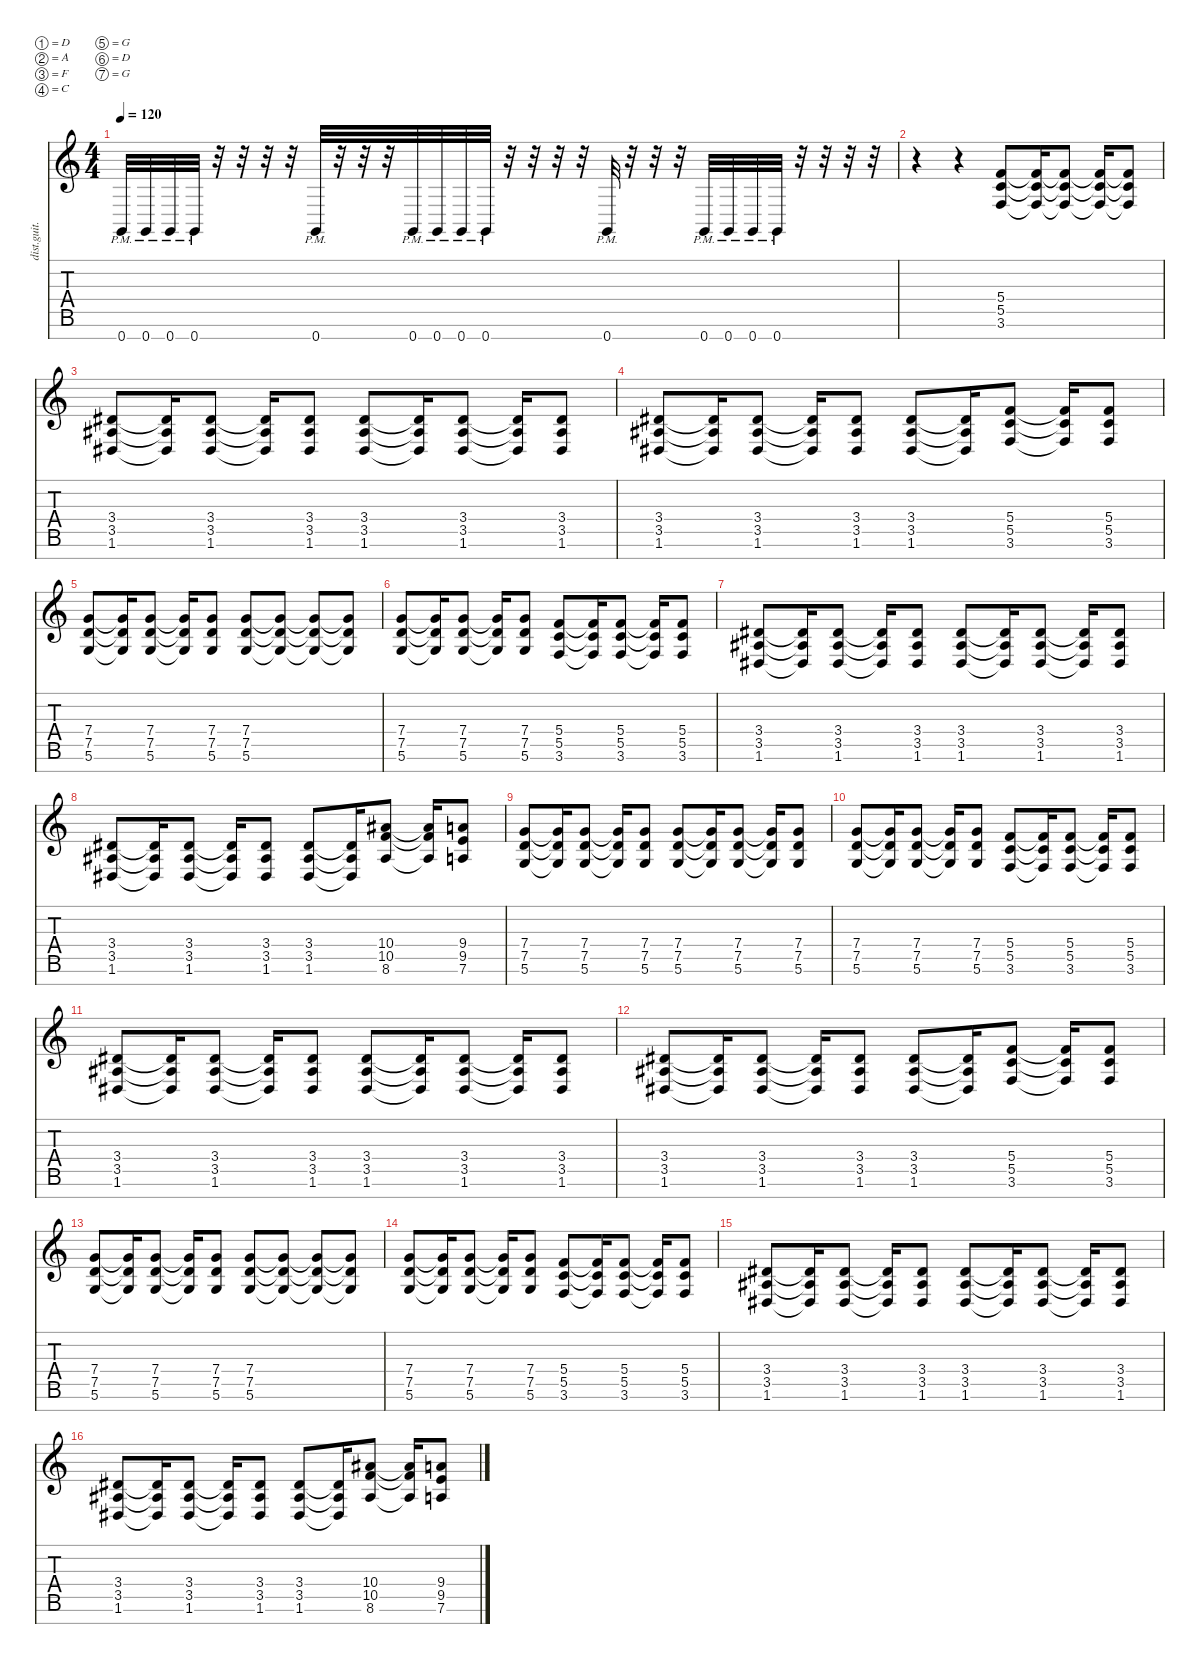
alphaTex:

\defaultSystemsLayout 4
\hideDynamics
\bracketExtendMode nobrackets
\otherSystemsTrackNameOrientation horizontal
\track ("riff r" "dist.guit.") {instrument distortionguitar}
\staff {score tabs}
\tuning (D4 A3 F3 C3 G2 D2 G1)
\ts (4 4)
\tempo 120
\clef g2
\ks c
0.7{pm}.32{dy mf beam Up} 0.7{pm}.32{beam Up} 0.7{pm}.32{beam Up} 0.7{pm}.32{beam Up} r.32{beam Up} r.32{beam Up} r.32{beam Up} r.32{beam Up} 0.7{pm}.32{beam Up} r.32{beam Up} r.32{beam Up} r.32{beam Up} 0.7{pm}.32{beam Up} 0.7{pm}.32{beam Up} 0.7{pm}.32{beam Up} 0.7{pm}.32{beam Up} r.32{beam Up} r.32{beam Up} r.32{beam Up} r.32{beam Up} 0.7{pm}.32{beam Up} r.32{beam Up} r.32{beam Up} r.32{beam Up} 0.7{pm}.32{beam Up} 0.7{pm}.32{beam Up} 0.7{pm}.32{beam Up} 0.7{pm}.32{beam Up} r.32{beam Up} r.32{beam Up} r.32{beam Up} r.32{beam Up} |
r.4{beam Down} r.4{beam Down} (3.6 5.5 5.4).8{beam Up} (3.6{t} 5.5{t} 5.4{t}).16{beam Up} (3.6{t} 5.5{t} 5.4{t}).8{beam Up} (3.6{t} 5.5{t} 5.4{t}).16{beam Up} (3.6{t} 5.5{t} 5.4{t}).8{beam Up} |
(1.6{acc #} 3.5{acc #} 3.4{acc #}).8{beam Up} (1.6{t acc #} 3.5{t acc #} 3.4{t acc #}).16{beam Up} (1.6{acc #} 3.5{acc #} 3.4{acc #}).8{beam Up} (1.6{t acc #} 3.5{t acc #} 3.4{t acc #}).16{beam Up} (1.6{acc #} 3.5{acc #} 3.4{acc #}).8{beam Up} (1.6{acc #} 3.5{acc #} 3.4{acc #}).8{beam Up} (1.6{t acc #} 3.5{t acc #} 3.4{t acc #}).16{beam Up} (1.6{acc #} 3.5{acc #} 3.4{acc #}).8{beam Up} (1.6{t acc #} 3.5{t acc #} 3.4{t acc #}).16{beam Up} (1.6{acc #} 3.5{acc #} 3.4{acc #}).8{beam Up} |
(1.6{acc #} 3.5{acc #} 3.4{acc #}).8{beam Up} (1.6{t acc #} 3.5{t acc #} 3.4{t acc #}).16{beam Up} (1.6{acc #} 3.5{acc #} 3.4{acc #}).8{beam Up} (1.6{t acc #} 3.5{t acc #} 3.4{t acc #}).16{beam Up} (1.6{acc #} 3.5{acc #} 3.4{acc #}).8{beam Up} (1.6{acc #} 3.5{acc #} 3.4{acc #}).8{beam Up} (1.6{t acc #} 3.5{t acc #} 3.4{t acc #}).16{beam Up} (3.6 5.5 5.4).8{beam Up} (3.6{t} 5.5{t} 5.4{t}).16{beam Up} (3.6 5.5 5.4).8{beam Up} |
(5.6 7.5 7.4).8{beam Up} (5.6{t} 7.5{t} 7.4{t}).16{beam Up} (5.6 7.5 7.4).8{beam Up} (5.6{t} 7.5{t} 7.4{t}).16{beam Up} (5.6 7.5 7.4).8{beam Up} (5.6 7.5 7.4).8{beam Up} (5.6{t} 7.5{t} 7.4{t}).8{beam Up} (5.6{t} 7.5{t} 7.4{t}).8{beam Up} (5.6{t} 7.5{t} 7.4{t}).8{beam Up} |
(5.6 7.5 7.4).8{beam Up} (5.6{t} 7.5{t} 7.4{t}).16{beam Up} (5.6 7.5 7.4).8{beam Up} (5.6{t} 7.5{t} 7.4{t}).16{beam Up} (5.6 7.5 7.4).8{beam Up} (3.6 5.5 5.4).8{beam Up} (3.6{t} 5.5{t} 5.4{t}).16{beam Up} (3.6 5.5 5.4).8{beam Up} (3.6{t} 5.5{t} 5.4{t}).16{beam Up} (3.6 5.5 5.4).8{beam Up} |
(1.6{acc #} 3.5{acc #} 3.4{acc #}).8{beam Up} (1.6{t acc #} 3.5{t acc #} 3.4{t acc #}).16{beam Up} (1.6{acc #} 3.5{acc #} 3.4{acc #}).8{beam Up} (1.6{t acc #} 3.5{t acc #} 3.4{t acc #}).16{beam Up} (1.6{acc #} 3.5{acc #} 3.4{acc #}).8{beam Up} (1.6{acc #} 3.5{acc #} 3.4{acc #}).8{beam Up} (1.6{t acc #} 3.5{t acc #} 3.4{t acc #}).16{beam Up} (1.6{acc #} 3.5{acc #} 3.4{acc #}).8{beam Up} (1.6{t acc #} 3.5{t acc #} 3.4{t acc #}).16{beam Up} (1.6{acc #} 3.5{acc #} 3.4{acc #}).8{beam Up} |
(1.6{acc #} 3.5{acc #} 3.4{acc #}).8{beam Up} (1.6{t acc #} 3.5{t acc #} 3.4{t acc #}).16{beam Up} (1.6{acc #} 3.5{acc #} 3.4{acc #}).8{beam Up} (1.6{t acc #} 3.5{t acc #} 3.4{t acc #}).16{beam Up} (1.6{acc #} 3.5{acc #} 3.4{acc #}).8{beam Up} (1.6{acc #} 3.5{acc #} 3.4{acc #}).8{beam Up} (1.6{t acc #} 3.5{t acc #} 3.4{t acc #}).16{beam Up} (8.6{acc #} 10.5 10.4{acc #}).8{beam Up} (8.6{t acc #} 10.5{t} 10.4{t acc #}).16{beam Up} (7.6 9.5 9.4).8{beam Up} |
(5.6 7.5 7.4).8{beam Up} (5.6{t} 7.5{t} 7.4{t}).16{beam Up} (5.6 7.5 7.4).8{beam Up} (5.6{t} 7.5{t} 7.4{t}).16{beam Up} (5.6 7.5 7.4).8{beam Up} (5.6 7.5 7.4).8{beam Up} (5.6{t} 7.5{t} 7.4{t}).16{beam Up} (5.6 7.5 7.4).8{beam Up} (5.6{t} 7.5{t} 7.4{t}).16{beam Up} (5.6 7.5 7.4).8{beam Up} |
(5.6 7.5 7.4).8{beam Up} (5.6{t} 7.5{t} 7.4{t}).16{beam Up} (5.6 7.5 7.4).8{beam Up} (5.6{t} 7.5{t} 7.4{t}).16{beam Up} (5.6 7.5 7.4).8{beam Up} (3.6 5.5 5.4).8{beam Up} (3.6{t} 5.5{t} 5.4{t}).16{beam Up} (3.6 5.5 5.4).8{beam Up} (3.6{t} 5.5{t} 5.4{t}).16{beam Up} (3.6 5.5 5.4).8{beam Up} |
(1.6{acc #} 3.5{acc #} 3.4{acc #}).8{beam Up} (1.6{t acc #} 3.5{t acc #} 3.4{t acc #}).16{beam Up} (1.6{acc #} 3.5{acc #} 3.4{acc #}).8{beam Up} (1.6{t acc #} 3.5{t acc #} 3.4{t acc #}).16{beam Up} (1.6{acc #} 3.5{acc #} 3.4{acc #}).8{beam Up} (1.6{acc #} 3.5{acc #} 3.4{acc #}).8{beam Up} (1.6{t acc #} 3.5{t acc #} 3.4{t acc #}).16{beam Up} (1.6{acc #} 3.5{acc #} 3.4{acc #}).8{beam Up} (1.6{t acc #} 3.5{t acc #} 3.4{t acc #}).16{beam Up} (1.6{acc #} 3.5{acc #} 3.4{acc #}).8{beam Up} |
(1.6{acc #} 3.5{acc #} 3.4{acc #}).8{beam Up} (1.6{t acc #} 3.5{t acc #} 3.4{t acc #}).16{beam Up} (1.6{acc #} 3.5{acc #} 3.4{acc #}).8{beam Up} (1.6{t acc #} 3.5{t acc #} 3.4{t acc #}).16{beam Up} (1.6{acc #} 3.5{acc #} 3.4{acc #}).8{beam Up} (1.6{acc #} 3.5{acc #} 3.4{acc #}).8{beam Up} (1.6{t acc #} 3.5{t acc #} 3.4{t acc #}).16{beam Up} (3.6 5.5 5.4).8{beam Up} (3.6{t} 5.5{t} 5.4{t}).16{beam Up} (3.6 5.5 5.4).8{beam Up} |
(5.6 7.5 7.4).8{beam Up} (5.6{t} 7.5{t} 7.4{t}).16{beam Up} (5.6 7.5 7.4).8{beam Up} (5.6{t} 7.5{t} 7.4{t}).16{beam Up} (5.6 7.5 7.4).8{beam Up} (5.6 7.5 7.4).8{beam Up} (5.6{t} 7.5{t} 7.4{t}).8{beam Up} (5.6{t} 7.5{t} 7.4{t}).8{beam Up} (5.6{t} 7.5{t} 7.4{t}).8{beam Up} |
(5.6 7.5 7.4).8{beam Up} (5.6{t} 7.5{t} 7.4{t}).16{beam Up} (5.6 7.5 7.4).8{beam Up} (5.6{t} 7.5{t} 7.4{t}).16{beam Up} (5.6 7.5 7.4).8{beam Up} (3.6 5.5 5.4).8{beam Up} (3.6{t} 5.5{t} 5.4{t}).16{beam Up} (3.6 5.5 5.4).8{beam Up} (3.6{t} 5.5{t} 5.4{t}).16{beam Up} (3.6 5.5 5.4).8{beam Up} |
(1.6{acc #} 3.5{acc #} 3.4{acc #}).8{beam Up} (1.6{t acc #} 3.5{t acc #} 3.4{t acc #}).16{beam Up} (1.6{acc #} 3.5{acc #} 3.4{acc #}).8{beam Up} (1.6{t acc #} 3.5{t acc #} 3.4{t acc #}).16{beam Up} (1.6{acc #} 3.5{acc #} 3.4{acc #}).8{beam Up} (1.6{acc #} 3.5{acc #} 3.4{acc #}).8{beam Up} (1.6{t acc #} 3.5{t acc #} 3.4{t acc #}).16{beam Up} (1.6{acc #} 3.5{acc #} 3.4{acc #}).8{beam Up} (1.6{t acc #} 3.5{t acc #} 3.4{t acc #}).16{beam Up} (1.6{acc #} 3.5{acc #} 3.4{acc #}).8{beam Up} |
(1.6{acc #} 3.5{acc #} 3.4{acc #}).8{beam Up} (1.6{t acc #} 3.5{t acc #} 3.4{t acc #}).16{beam Up} (1.6{acc #} 3.5{acc #} 3.4{acc #}).8{beam Up} (1.6{t acc #} 3.5{t acc #} 3.4{t acc #}).16{beam Up} (1.6{acc #} 3.5{acc #} 3.4{acc #}).8{beam Up} (1.6{acc #} 3.5{acc #} 3.4{acc #}).8{beam Up} (1.6{t acc #} 3.5{t acc #} 3.4{t acc #}).16{beam Up} (8.6{acc #} 10.5 10.4{acc #}).8{beam Up} (8.6{t acc #} 10.5{t} 10.4{t acc #}).16{beam Up} (7.6 9.5 9.4).8{beam Up}
